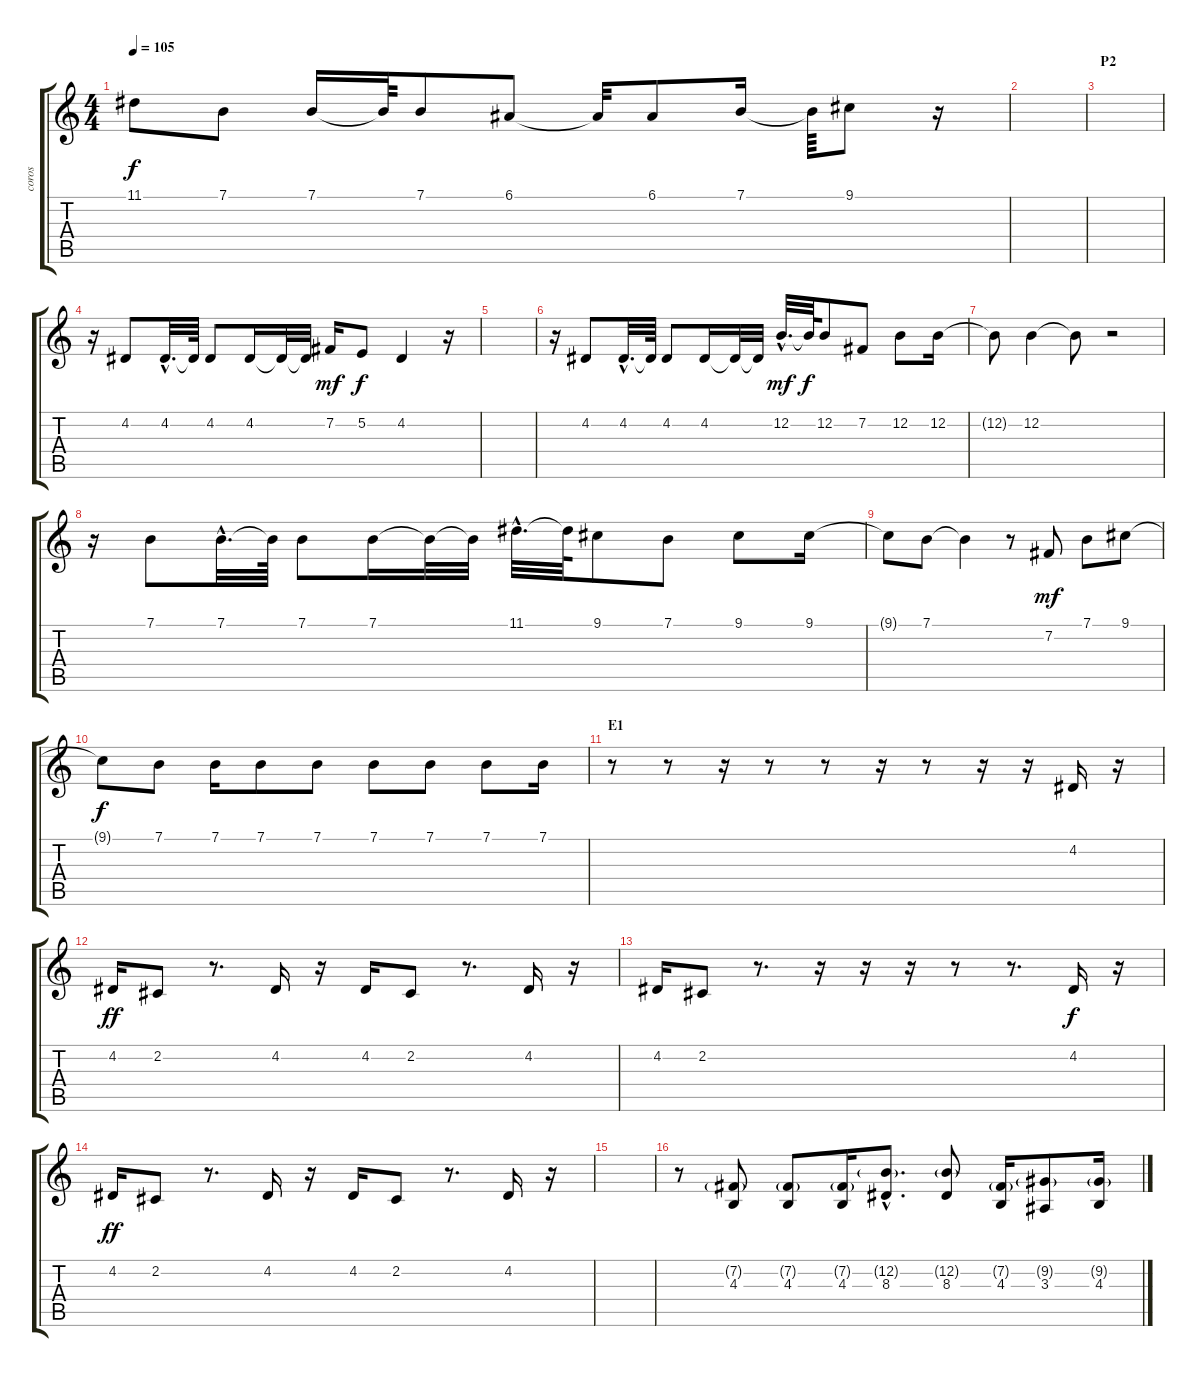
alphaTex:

\track ("coros" "coros") {instrument voiceoohs}
\staff {score tabs}
\tuning (E4 B3 G3 D3 A2 E2) {hide}
\ts (4 4)
\tempo 105
\clef g2
\ks c
11.1{t}.8{dy f} 7.1.8 7.1.16 7.1{t}.64 7.1.8 6.1.8 6.1{t}.32 6.1.8 7.1.16 7.1{t}.64 9.1.8 r.16 |
|
\section ("" "P2")
|
r.16 4.2.8 4.2{hac}.32{d} 4.2{t}.64 4.2.8 4.2.16 4.2{t}.32 4.2{t}.32 7.2.16{dy mf} 5.2.8{dy f} 4.2.4 r.16 |
|
r.16 4.2.8 4.2{hac}.32{d} 4.2{t}.64 4.2.8 4.2.16 4.2{t}.32 4.2{t}.32 12.2{hac}.32{d dy mf} 12.2{t}.64{dy f} 12.2.8 7.2.8 12.2.8 12.2.16 |
12.2{t}.8 12.2.4 12.2{t}.8 r.2 |
r.16 7.1.8 7.1{hac}.32{d} 7.1{t}.64 7.1.8 7.1.16 7.1{t}.32 7.1{t}.32 11.1{hac}.32{d} 11.1{t}.64 9.1.8 7.1.8 9.1.8 9.1.16 |
9.1{t}.8 7.1.8 7.1{t}.4 r.8 7.2.8{dy mf} 7.1.8 9.1.8 |
9.1{t}.8{dy f} 7.1.8 7.1.16 7.1.8 7.1.8 7.1.8 7.1.8 7.1.8 7.1.16 |
\section ("" "E1")
r.8 r.8 r.16 r.8 r.8 r.16 r.8 r.16 r.16 4.2.16 r.16 |
4.2.16{dy ff} 2.2.8 r.8{d} 4.2.16 r.16 4.2.16 2.2.8 r.8{d} 4.2.16 r.16 |
4.2.16 2.2.8 r.8{d} r.16 r.16 r.16 r.8 r.8{d} 4.2.16{dy f} r.16 |
4.2.16{dy ff} 2.2.8 r.8{d} 4.2.16 r.16 4.2.16 2.2.8 r.8{d} 4.2.16 r.16 |
|
r.8 (7.2{g} 4.3).8 (7.2{g} 4.3).8 (7.2{g} 4.3).16 (12.2{g hac} 8.3{hac}).8{d} (12.2{g} 8.3).8 (7.2{g} 4.3).16 (9.2{g} 3.3).8 (9.2{g} 4.3).16
